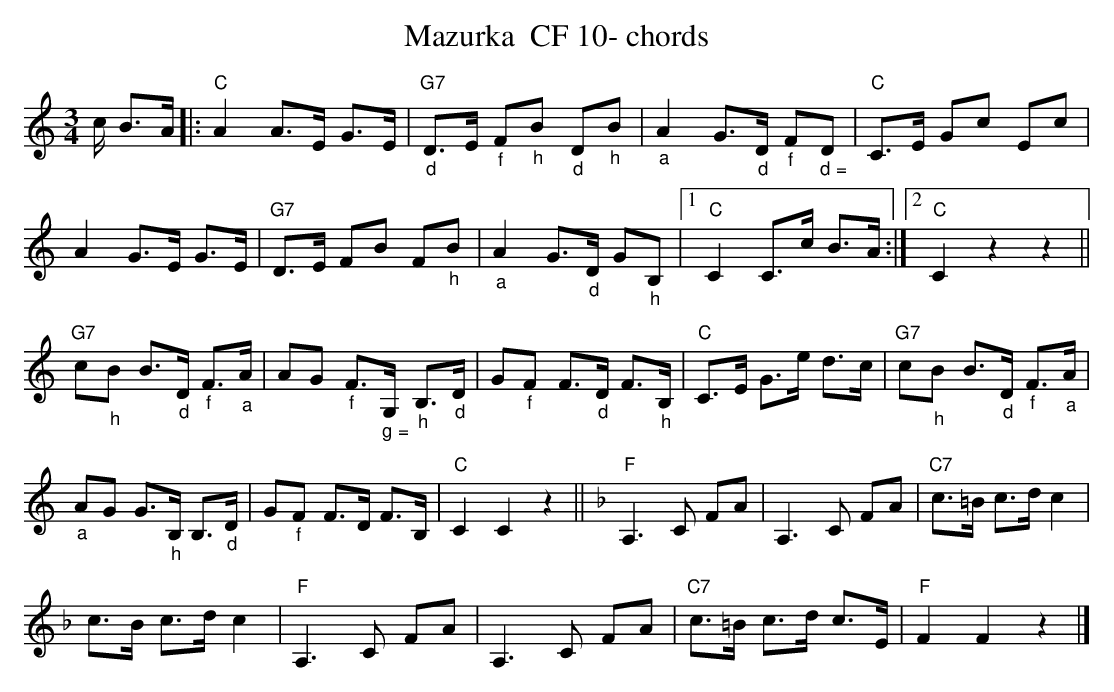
X:1
T:Mazurka  CF 10- chords
M:3/4
L:1/8
K:Cmaj%%MIDI gchordon
c/2 B>A |: "C"A2A>E G>E | "G7""_d"D>E "_f"F"_h"B "_d"D"_h"B | "_a"A2G>"_d"D "_f"F"_ d ="D | "C"C>E Gc Ec |
A2G>E G>E | "G7"D>E FB F"_h"B | "_a"A2G>"_d"D G"_h"B, |1 "C"C2C>c B>A :|2 "C"C2z2z2 ||
"G7"c"_h"B B>"_d"D "_f"F>"_a"A | AG "_f"F>"_ g ="G, "_h"B,>"_d"D | G"_f"F F>"_d"D F>"_h"B, | "C"C>E G>e d>c | "G7"c"_h"B B>"_d"D "_f"F>"_a"A |
"_a"AG G>"_h"B, B,>"_d"D | G"_f"F F>D F>B, | "C"C2C2z2 || [K:Fmaj] "F"A,3C FA | A,3C FA | "C7"c>=B c>dc2 |
c>B c>dc2 | "F"A,3C FA | A,3C FA | "C7"c>=B c>d c>E | "F"F2F2z2 |]
